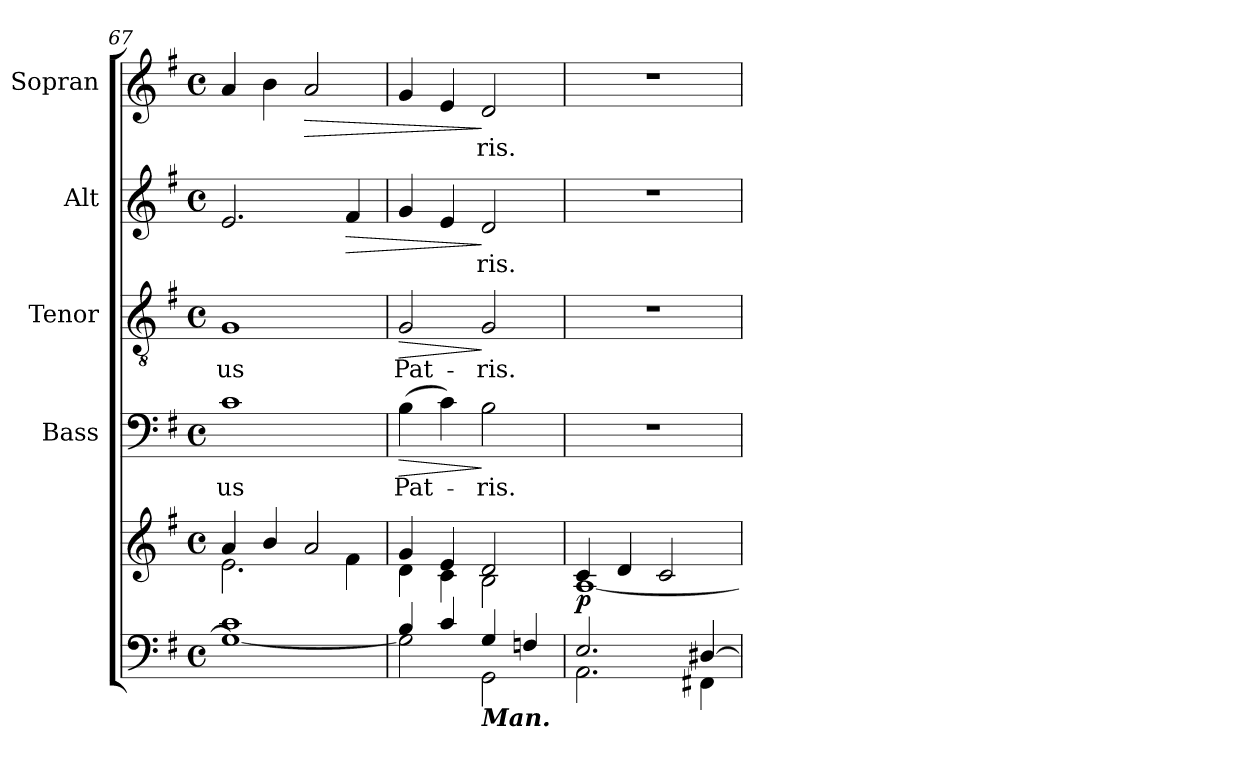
**kern	**kern	**dynam	**kern	**text	**dynam	**kern	**text	**dynam	**kern	**text	**dynam	**kern	**text	**dynam
*part5	*part5	*part5	*part4	*part4	*part4	*part3	*part3	*part3	*part2	*part2	*part2	*part1	*part1	*part1
*staff6	*staff5	*staff5/6	*staff4	*staff4	*staff4	*staff3	*staff3	*staff3	*staff2	*staff2	*staff2	*staff1	*staff1	*staff1
*	*	*	*I"Bass	*	*	*I"Tenor	*	*	*I"Alt	*	*	*I"Sopran	*	*
*	*	*	*I'B.	*	*	*I'T.	*	*	*I'A.	*	*	*I'S.	*	*
*clefF4	*clefG2	*	*clefF4	*	*	*clefGv2	*	*	*clefG2	*	*	*clefG2	*	*
*k[f#]	*k[f#]	*	*k[f#]	*	*	*k[f#]	*	*	*k[f#]	*	*	*k[f#]	*	*
*G:	*G:	*	*G:	*	*	*G:	*	*	*G:	*	*	*G:	*	*
*M4/4	*M4/4	*	*M4/4	*	*	*M4/4	*	*	*M4/4	*	*	*M4/4	*	*
*met(c)	*met(c)	*	*met(c)	*	*	*met(c)	*	*	*met(c)	*	*	*met(c)	*	*
=67	=67	=67	=67	=67	=67	=67	=67	=67	=67	=67	=67	=67	=67	=67
*^	*^	*	*	*	*	*	*	*	*	*	*	*	*	*
!	!	!	!	!	!	!LO:LY:b	!	!	!LO:LY:b	!	!	!	!	!	!	!
1c	1G_	4a/	2.e\	.	1c	-us	.	1G	-us	.	2.e/	.	.	4a/	.	.
.	.	4b/	.	.	.	.	.	.	.	.	.	.	.	4b\	.	.
!	!	!	!	!	!	!	!	!	!	!	!	!	!	!	!	!LO:HP:b
.	.	2a/	.	.	.	.	.	.	.	.	.	.	.	2a/	.	>
!	!	!	!	!	!	!	!	!	!	!	!	!	!LO:HP:b	!	!	!
.	.	.	4f#\	.	.	.	.	.	.	.	4f#/	.	>	.	.	.
=68	=68	=68	=68	=68	=68	=68	=68	=68	=68	=68	=68	=68	=68	=68	=68	=68
!	!	!	!	!	!	!LO:LY:b	!LO:HP:b	!	!LO:LY:b	!LO:HP:b	!	!	!	!	!	!
4B/	2G\]	4g/	4d\	.	(>4B\	Pat-	>	2G/	Pat-	>	4g/	.	.	4g/	.	.
4c/	.	4e/	4c\	.	4c\)	.	.	.	.	.	4e/	.	.	4e/	.	.
!LO:TX:b:Bi:t=Man.	!	!	!	!	!	!	!	!	!	!	!	!	!	!	!	!
!	!	!	!	!	!	!LO:LY:b	!	!	!LO:LY:b	!	!	!LO:LY:b	!	!	!LO:LY:b	!
4G/	2GG\	2d/	2B\	.	2B\	-ris.	]	2G/	-ris.	]	2d/	-ris.	]	2d/	-ris.	]
4Fn/	.	.	.	.	.	.	.	.	.	.	.	.	.	.	.	.
=69	=69	=69	=69	=69	=69	=69	=69	=69	=69	=69	=69	=69	=69	=69	=69	=69
!	!	!	!	!LO:DY:b	!	!	!	!	!	!	!	!	!	!	!	!
2.E/	2.AA\	4c/	[<1A	p	1r	.	.	1r	.	.	1r	.	.	1r	.	.
.	.	4d/	.	.	.	.	.	.	.	.	.	.	.	.	.	.
.	.	2c/	.	.	.	.	.	.	.	.	.	.	.	.	.	.
[>4D#X/	4FF#X\	.	.	.	.	.	.	.	.	.	.	.	.	.	.	.
*v	*v	*	*	*	*	*	*	*	*	*	*	*	*	*	*	*
*	*v	*v	*	*	*	*	*	*	*	*	*	*	*	*	*
=	=	=	=	=	=	=	=	=	=	=	=	=	=	=
*-	*-	*-	*-	*-	*-	*-	*-	*-	*-	*-	*-	*-	*-	*-
